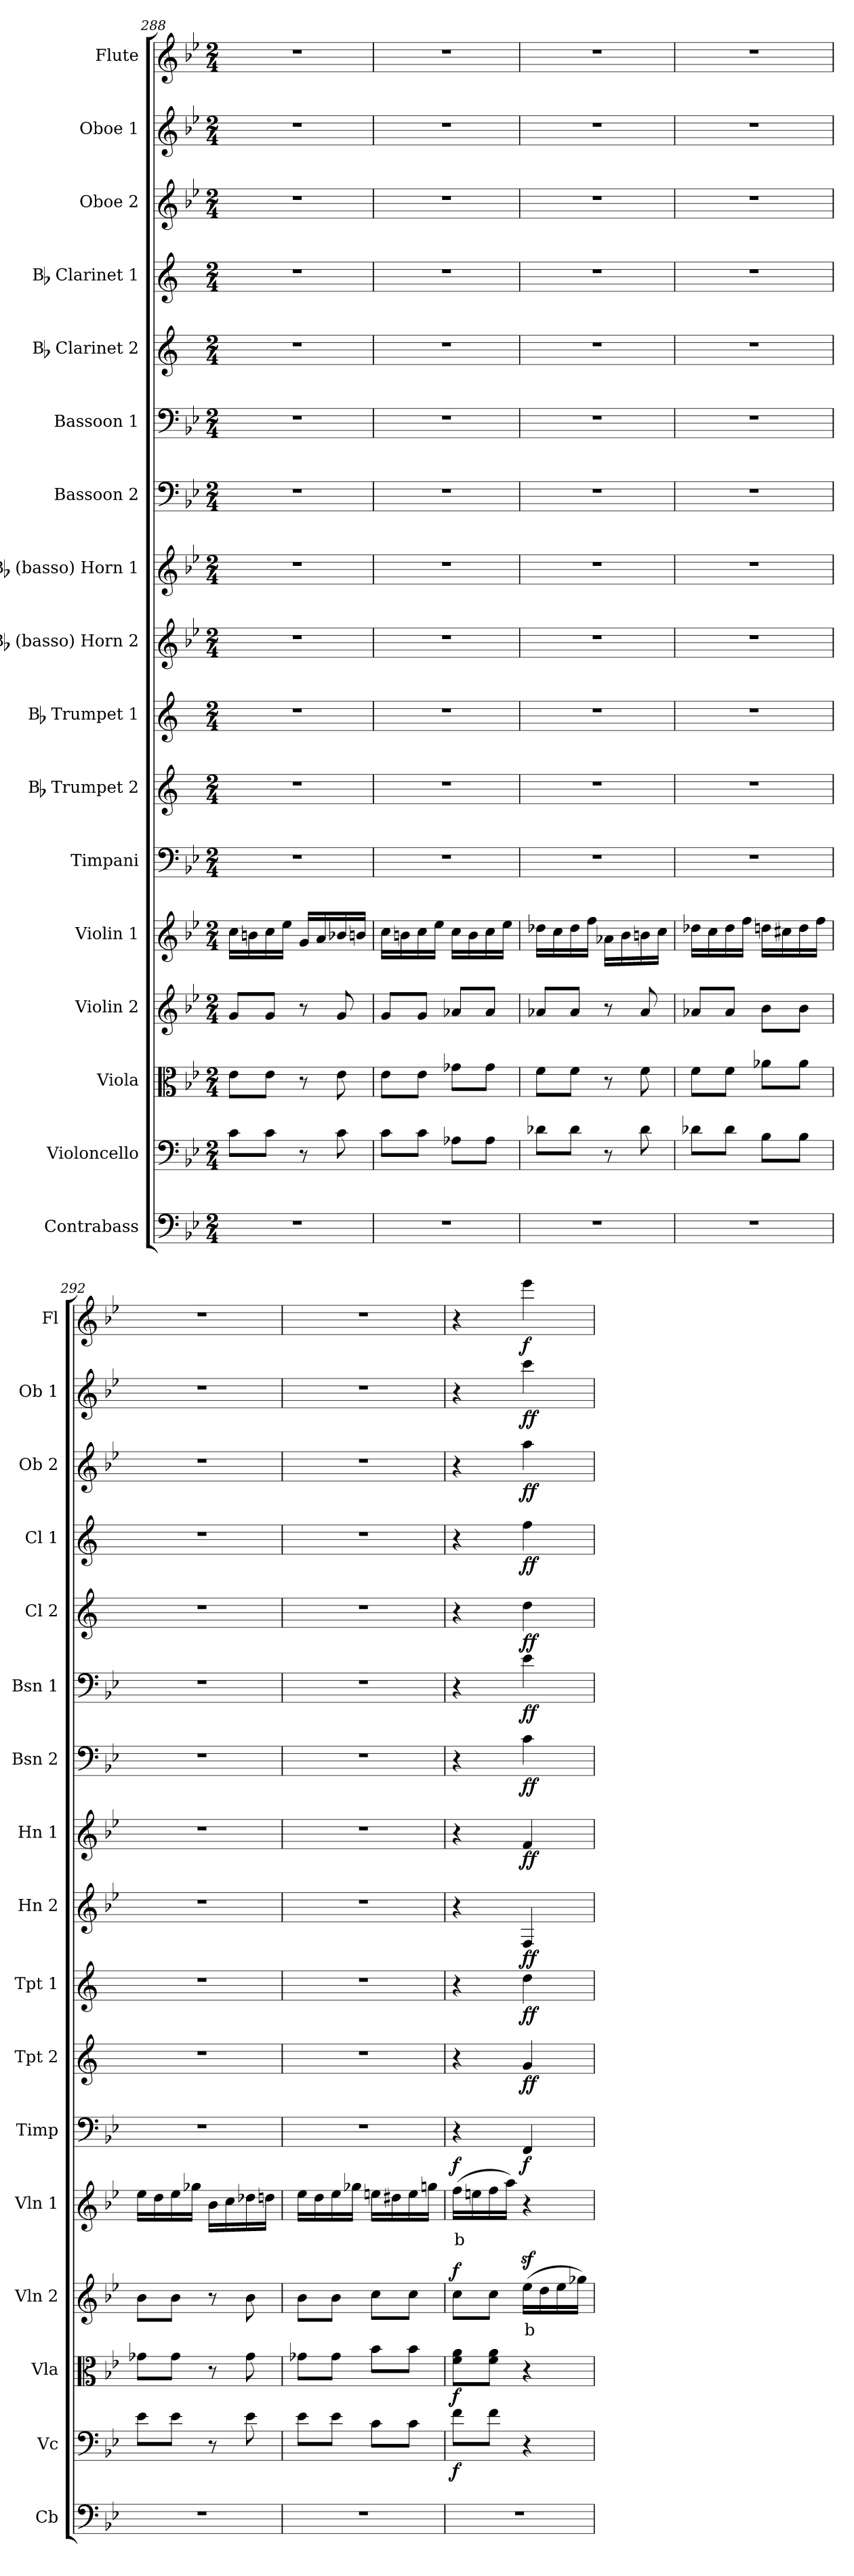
**kern	**kern	**dynam	**kern	**dynam	**kern	**text	**dynam	**kern	**text	**dynam	**kern	**dynam	**kern	**dynam	**kern	**dynam	**kern	**dynam	**kern	**dynam	**kern	**dynam	**kern	**dynam	**kern	**dynam	**kern	**dynam	**kern	**dynam	**kern	**dynam	**kern	**dynam
*part17	*part16	*part16	*part15	*part15	*part14	*part14	*part14	*part13	*part13	*part13	*part12	*part12	*part11	*part11	*part10	*part10	*part9	*part9	*part8	*part8	*part7	*part7	*part6	*part6	*part5	*part5	*part4	*part4	*part3	*part3	*part2	*part2	*part1	*part1
*staff17	*staff16	*staff16	*staff15	*staff15	*staff14	*staff14	*staff14	*staff13	*staff13	*staff13	*staff12	*staff12	*staff11	*staff11	*staff10	*staff10	*staff9	*staff9	*staff8	*staff8	*staff7	*staff7	*staff6	*staff6	*staff5	*staff5	*staff4	*staff4	*staff3	*staff3	*staff2	*staff2	*staff1	*staff1
*I"Contrabass	*I"Violoncello	*	*I"Viola	*	*I"Violin 2	*	*	*I"Violin 1	*	*	*I"Timpani	*	*I"Bb Trumpet 2	*	*I"Bb Trumpet 1	*	*I"Bb (basso) Horn 2	*	*I"Bb (basso) Horn 1	*	*I"Bassoon 2	*	*I"Bassoon 1	*	*I"Bb Clarinet 2	*	*I"Bb Clarinet 1	*	*I"Oboe 2	*	*I"Oboe 1	*	*I"Flute	*
*I'Cb	*I'Vc	*	*I'Vla	*	*I'Vln 2	*	*	*I'Vln 1	*	*	*I'Timp	*	*I'Tpt 2	*	*I'Tpt 1	*	*I'Hn 2	*	*I'Hn 1	*	*I'Bsn 2	*	*I'Bsn 1	*	*I'Cl 2	*	*I'Cl 1	*	*I'Ob 2	*	*I'Ob 1	*	*I'Fl	*
*clefF4	*clefF4	*	*clefC3	*	*clefG2	*	*	*clefG2	*	*	*clefF4	*	*clefG2	*	*clefG2	*	*clefG2	*	*clefG2	*	*clefF4	*	*clefF4	*	*clefG2	*	*clefG2	*	*clefG2	*	*clefG2	*	*clefG2	*
*ITrd7c12	*	*	*	*	*	*	*	*	*	*	*	*	*ITrd1c2	*	*ITrd1c2	*	*ITrd8c14	*	*ITrd8c14	*	*	*	*	*	*ITrd1c2	*	*ITrd1c2	*	*	*	*	*	*	*
*k[b-e-]	*k[b-e-]	*	*k[b-e-]	*	*k[b-e-]	*	*	*k[b-e-]	*	*	*k[b-e-]	*	*k[b-e-]	*	*k[b-e-]	*	*k[b-e-]	*	*k[b-e-]	*	*k[b-e-]	*	*k[b-e-]	*	*k[b-e-]	*	*k[b-e-]	*	*k[b-e-]	*	*k[b-e-]	*	*k[b-e-]	*
*M2/4	*M2/4	*	*M2/4	*	*M2/4	*	*	*M2/4	*	*	*M2/4	*	*M2/4	*	*M2/4	*	*M2/4	*	*M2/4	*	*M2/4	*	*M2/4	*	*M2/4	*	*M2/4	*	*M2/4	*	*M2/4	*	*M2/4	*
=288	=288	=288	=288	=288	=288	=288	=288	=288	=288	=288	=288	=288	=288	=288	=288	=288	=288	=288	=288	=288	=288	=288	=288	=288	=288	=288	=288	=288	=288	=288	=288	=288	=288	=288
2r	8c\L	.	8e-\L	.	8g/L	.	.	16cc\LL	.	.	2r	.	2r	.	2r	.	2r	.	2r	.	2r	.	2r	.	2r	.	2r	.	2r	.	2r	.	2r	.
.	.	.	.	.	.	.	.	16bn\	.	.	.	.	.	.	.	.	.	.	.	.	.	.	.	.	.	.	.	.	.	.	.	.	.	.
.	8c\J	.	8e-\J	.	8g/J	.	.	16cc\	.	.	.	.	.	.	.	.	.	.	.	.	.	.	.	.	.	.	.	.	.	.	.	.	.	.
.	.	.	.	.	.	.	.	16ee-\JJ	.	.	.	.	.	.	.	.	.	.	.	.	.	.	.	.	.	.	.	.	.	.	.	.	.	.
.	8r	.	8r	.	8r	.	.	16g/LL	.	.	.	.	.	.	.	.	.	.	.	.	.	.	.	.	.	.	.	.	.	.	.	.	.	.
.	.	.	.	.	.	.	.	16a/	.	.	.	.	.	.	.	.	.	.	.	.	.	.	.	.	.	.	.	.	.	.	.	.	.	.
.	8c\	.	8e-\	.	8g/	.	.	16b-X/	.	.	.	.	.	.	.	.	.	.	.	.	.	.	.	.	.	.	.	.	.	.	.	.	.	.
.	.	.	.	.	.	.	.	16bn/JJ	.	.	.	.	.	.	.	.	.	.	.	.	.	.	.	.	.	.	.	.	.	.	.	.	.	.
=289	=289	=289	=289	=289	=289	=289	=289	=289	=289	=289	=289	=289	=289	=289	=289	=289	=289	=289	=289	=289	=289	=289	=289	=289	=289	=289	=289	=289	=289	=289	=289	=289	=289	=289
2r	8c\L	.	8e-\L	.	8g/L	.	.	16cc\LL	.	.	2r	.	2r	.	2r	.	2r	.	2r	.	2r	.	2r	.	2r	.	2r	.	2r	.	2r	.	2r	.
.	.	.	.	.	.	.	.	16bn\	.	.	.	.	.	.	.	.	.	.	.	.	.	.	.	.	.	.	.	.	.	.	.	.	.	.
.	8c\J	.	8e-\J	.	8g/J	.	.	16cc\	.	.	.	.	.	.	.	.	.	.	.	.	.	.	.	.	.	.	.	.	.	.	.	.	.	.
.	.	.	.	.	.	.	.	16ee-\JJ	.	.	.	.	.	.	.	.	.	.	.	.	.	.	.	.	.	.	.	.	.	.	.	.	.	.
.	8A-X\L	.	8g-X\L	.	8a-X/L	.	.	16cc\LL	.	.	.	.	.	.	.	.	.	.	.	.	.	.	.	.	.	.	.	.	.	.	.	.	.	.
.	.	.	.	.	.	.	.	16b\	.	.	.	.	.	.	.	.	.	.	.	.	.	.	.	.	.	.	.	.	.	.	.	.	.	.
.	8A-\J	.	8g-\J	.	8a-/J	.	.	16cc\	.	.	.	.	.	.	.	.	.	.	.	.	.	.	.	.	.	.	.	.	.	.	.	.	.	.
.	.	.	.	.	.	.	.	16ee-\JJ	.	.	.	.	.	.	.	.	.	.	.	.	.	.	.	.	.	.	.	.	.	.	.	.	.	.
=290	=290	=290	=290	=290	=290	=290	=290	=290	=290	=290	=290	=290	=290	=290	=290	=290	=290	=290	=290	=290	=290	=290	=290	=290	=290	=290	=290	=290	=290	=290	=290	=290	=290	=290
2r	8d-X\L	.	8f\L	.	8a-X/L	.	.	16dd-X\LL	.	.	2r	.	2r	.	2r	.	2r	.	2r	.	2r	.	2r	.	2r	.	2r	.	2r	.	2r	.	2r	.
.	.	.	.	.	.	.	.	16cc\	.	.	.	.	.	.	.	.	.	.	.	.	.	.	.	.	.	.	.	.	.	.	.	.	.	.
.	8d-\J	.	8f\J	.	8a-/J	.	.	16dd-\	.	.	.	.	.	.	.	.	.	.	.	.	.	.	.	.	.	.	.	.	.	.	.	.	.	.
.	.	.	.	.	.	.	.	16ff\JJ	.	.	.	.	.	.	.	.	.	.	.	.	.	.	.	.	.	.	.	.	.	.	.	.	.	.
.	8r	.	8r	.	8r	.	.	16a-X\LL	.	.	.	.	.	.	.	.	.	.	.	.	.	.	.	.	.	.	.	.	.	.	.	.	.	.
.	.	.	.	.	.	.	.	16b-\	.	.	.	.	.	.	.	.	.	.	.	.	.	.	.	.	.	.	.	.	.	.	.	.	.	.
.	8d-\	.	8f\	.	8a-/	.	.	16bn\	.	.	.	.	.	.	.	.	.	.	.	.	.	.	.	.	.	.	.	.	.	.	.	.	.	.
.	.	.	.	.	.	.	.	16cc\JJ	.	.	.	.	.	.	.	.	.	.	.	.	.	.	.	.	.	.	.	.	.	.	.	.	.	.
=291	=291	=291	=291	=291	=291	=291	=291	=291	=291	=291	=291	=291	=291	=291	=291	=291	=291	=291	=291	=291	=291	=291	=291	=291	=291	=291	=291	=291	=291	=291	=291	=291	=291	=291
2r	8d-X\L	.	8f\L	.	8a-X/L	.	.	16dd-X\LL	.	.	2r	.	2r	.	2r	.	2r	.	2r	.	2r	.	2r	.	2r	.	2r	.	2r	.	2r	.	2r	.
.	.	.	.	.	.	.	.	16cc\	.	.	.	.	.	.	.	.	.	.	.	.	.	.	.	.	.	.	.	.	.	.	.	.	.	.
.	8d-\J	.	8f\J	.	8a-/J	.	.	16dd-\	.	.	.	.	.	.	.	.	.	.	.	.	.	.	.	.	.	.	.	.	.	.	.	.	.	.
.	.	.	.	.	.	.	.	16ff\JJ	.	.	.	.	.	.	.	.	.	.	.	.	.	.	.	.	.	.	.	.	.	.	.	.	.	.
.	8B-\L	.	8a-X\L	.	8b-\L	.	.	16ddn\LL	.	.	.	.	.	.	.	.	.	.	.	.	.	.	.	.	.	.	.	.	.	.	.	.	.	.
.	.	.	.	.	.	.	.	16cc#X\	.	.	.	.	.	.	.	.	.	.	.	.	.	.	.	.	.	.	.	.	.	.	.	.	.	.
.	8B-\J	.	8a-\J	.	8b-\J	.	.	16dd\	.	.	.	.	.	.	.	.	.	.	.	.	.	.	.	.	.	.	.	.	.	.	.	.	.	.
.	.	.	.	.	.	.	.	16ff\JJ	.	.	.	.	.	.	.	.	.	.	.	.	.	.	.	.	.	.	.	.	.	.	.	.	.	.
!!LO:PB:g=z
=292	=292	=292	=292	=292	=292	=292	=292	=292	=292	=292	=292	=292	=292	=292	=292	=292	=292	=292	=292	=292	=292	=292	=292	=292	=292	=292	=292	=292	=292	=292	=292	=292	=292	=292
2r	8e-\L	.	8g-X\L	.	8b-\L	.	.	16ee-\LL	.	.	2r	.	2r	.	2r	.	2r	.	2r	.	2r	.	2r	.	2r	.	2r	.	2r	.	2r	.	2r	.
.	.	.	.	.	.	.	.	16dd\	.	.	.	.	.	.	.	.	.	.	.	.	.	.	.	.	.	.	.	.	.	.	.	.	.	.
.	8e-\J	.	8g-\J	.	8b-\J	.	.	16ee-\	.	.	.	.	.	.	.	.	.	.	.	.	.	.	.	.	.	.	.	.	.	.	.	.	.	.
.	.	.	.	.	.	.	.	16gg-X\JJ	.	.	.	.	.	.	.	.	.	.	.	.	.	.	.	.	.	.	.	.	.	.	.	.	.	.
.	8r	.	8r	.	8r	.	.	16b-\LL	.	.	.	.	.	.	.	.	.	.	.	.	.	.	.	.	.	.	.	.	.	.	.	.	.	.
.	.	.	.	.	.	.	.	16cc\	.	.	.	.	.	.	.	.	.	.	.	.	.	.	.	.	.	.	.	.	.	.	.	.	.	.
.	8e-\	.	8g-\	.	8b-\	.	.	16dd-X\	.	.	.	.	.	.	.	.	.	.	.	.	.	.	.	.	.	.	.	.	.	.	.	.	.	.
.	.	.	.	.	.	.	.	16ddn\JJ	.	.	.	.	.	.	.	.	.	.	.	.	.	.	.	.	.	.	.	.	.	.	.	.	.	.
=293	=293	=293	=293	=293	=293	=293	=293	=293	=293	=293	=293	=293	=293	=293	=293	=293	=293	=293	=293	=293	=293	=293	=293	=293	=293	=293	=293	=293	=293	=293	=293	=293	=293	=293
2r	8e-\L	.	8g-X\L	.	8b-\L	.	.	16ee-\LL	.	.	2r	.	2r	.	2r	.	2r	.	2r	.	2r	.	2r	.	2r	.	2r	.	2r	.	2r	.	2r	.
.	.	.	.	.	.	.	.	16dd\	.	.	.	.	.	.	.	.	.	.	.	.	.	.	.	.	.	.	.	.	.	.	.	.	.	.
.	8e-\J	.	8g-\J	.	8b-\J	.	.	16ee-\	.	.	.	.	.	.	.	.	.	.	.	.	.	.	.	.	.	.	.	.	.	.	.	.	.	.
.	.	.	.	.	.	.	.	16gg-X\JJ	.	.	.	.	.	.	.	.	.	.	.	.	.	.	.	.	.	.	.	.	.	.	.	.	.	.
.	8c\L	.	8b-\L	.	8cc\L	.	.	16een\LL	.	.	.	.	.	.	.	.	.	.	.	.	.	.	.	.	.	.	.	.	.	.	.	.	.	.
.	.	.	.	.	.	.	.	16dd#X\	.	.	.	.	.	.	.	.	.	.	.	.	.	.	.	.	.	.	.	.	.	.	.	.	.	.
.	8c\J	.	8b-\J	.	8cc\J	.	.	16ee\	.	.	.	.	.	.	.	.	.	.	.	.	.	.	.	.	.	.	.	.	.	.	.	.	.	.
.	.	.	.	.	.	.	.	16ggn\JJ	.	.	.	.	.	.	.	.	.	.	.	.	.	.	.	.	.	.	.	.	.	.	.	.	.	.
=294	=294	=294	=294	=294	=294	=294	=294	=294	=294	=294	=294	=294	=294	=294	=294	=294	=294	=294	=294	=294	=294	=294	=294	=294	=294	=294	=294	=294	=294	=294	=294	=294	=294	=294
!	!	!LO:DY:b	!	!LO:DY:b	!	!	!LO:DY:b	!	!LO:LY:b:color=#FF0000	!LO:DY:b	!	!	!	!	!	!	!	!	!	!	!	!	!	!	!	!	!	!	!	!	!	!	!	!
2r	8f\L	f	8f\ 8a\L	f	8cc\L	.	f	(16ff\LL	b	f	4r	.	4r	.	4r	.	4r	.	4r	.	4r	.	4r	.	4r	.	4r	.	4r	.	4r	.	4r	.
.	.	.	.	.	.	.	.	16een\	.	.	.	.	.	.	.	.	.	.	.	.	.	.	.	.	.	.	.	.	.	.	.	.	.	.
.	8f\J	.	8f\ 8a\J	.	8cc\J	.	.	16ff\	.	.	.	.	.	.	.	.	.	.	.	.	.	.	.	.	.	.	.	.	.	.	.	.	.	.
.	.	.	.	.	.	.	.	16aa\JJ)	.	.	.	.	.	.	.	.	.	.	.	.	.	.	.	.	.	.	.	.	.	.	.	.	.	.
!	!	!	!	!	!	!LO:LY:b:color=#FF0000	!	!	!	!	!	!LO:DY:b	!	!LO:DY:b	!	!	!	!	!	!	!	!	!	!	!	!	!	!	!	!	!	!	!	!
!	!	!	!	!	!	!	!	!	!	!	!	!	!	!LO:DY:n=1:b	!	!LO:DY:b	!	!	!	!	!	!	!	!	!	!	!	!	!	!	!	!	!	!
!	!	!	!	!	!	!	!	!	!	!	!	!	!	!	!	!LO:DY:n=1:b	!	!LO:DY:b	!	!	!	!	!	!	!	!	!	!	!	!	!	!	!	!
!	!	!	!	!	!	!	!	!	!	!	!	!	!	!	!	!	!	!LO:DY:n=1:b	!	!LO:DY:b	!	!	!	!	!	!	!	!	!	!	!	!	!	!
!	!	!	!	!	!	!	!	!	!	!	!	!	!	!	!	!	!	!	!	!LO:DY:n=1:b	!	!LO:DY:b	!	!	!	!	!	!	!	!	!	!	!	!
!	!	!	!	!	!	!	!	!	!	!	!	!	!	!	!	!	!	!	!	!	!	!LO:DY:n=1:b	!	!LO:DY:b	!	!	!	!	!	!	!	!	!	!
!	!	!	!	!	!	!	!	!	!	!	!	!	!	!	!	!	!	!	!	!	!	!	!	!LO:DY:n=1:b	!	!LO:DY:b	!	!	!	!	!	!	!	!
!	!	!	!	!	!	!	!	!	!	!	!	!	!	!	!	!	!	!	!	!	!	!	!	!	!	!LO:DY:n=1:b	!	!LO:DY:b	!	!	!	!	!	!
!	!	!	!	!	!	!	!	!	!	!	!	!	!	!	!	!	!	!	!	!	!	!	!	!	!	!	!	!LO:DY:n=1:b	!	!LO:DY:b	!	!	!	!
!	!	!	!	!	!	!	!	!	!	!	!	!	!	!	!	!	!	!	!	!	!	!	!	!	!	!	!	!	!	!LO:DY:n=1:b	!	!LO:DY:b	!	!
!	!	!	!	!	!	!	!	!	!	!	!	!	!	!	!	!	!	!	!	!	!	!	!	!	!	!	!	!	!	!	!	!LO:DY:n=1:b	!	!LO:DY:b
.	4r	.	4r	.	(16ee-z<\LL	b	.	4r	.	.	4FF/	f	4f/	f f	4cc\	f f	4FF/	f f	4F/	f f	4c\	f f	4e-\	f f	4cc\	f f	4ee-\	f f	4aa\	f f	4ccc\	f f	4eee-\	f
.	.	.	.	.	16dd\	.	.	.	.	.	.	.	.	.	.	.	.	.	.	.	.	.	.	.	.	.	.	.	.	.	.	.	.	.
.	.	.	.	.	16ee-\	.	.	.	.	.	.	.	.	.	.	.	.	.	.	.	.	.	.	.	.	.	.	.	.	.	.	.	.	.
.	.	.	.	.	16gg-X\JJ)	.	.	.	.	.	.	.	.	.	.	.	.	.	.	.	.	.	.	.	.	.	.	.	.	.	.	.	.	.
=	=	=	=	=	=	=	=	=	=	=	=	=	=	=	=	=	=	=	=	=	=	=	=	=	=	=	=	=	=	=	=	=	=	=
*-	*-	*-	*-	*-	*-	*-	*-	*-	*-	*-	*-	*-	*-	*-	*-	*-	*-	*-	*-	*-	*-	*-	*-	*-	*-	*-	*-	*-	*-	*-	*-	*-	*-	*-
